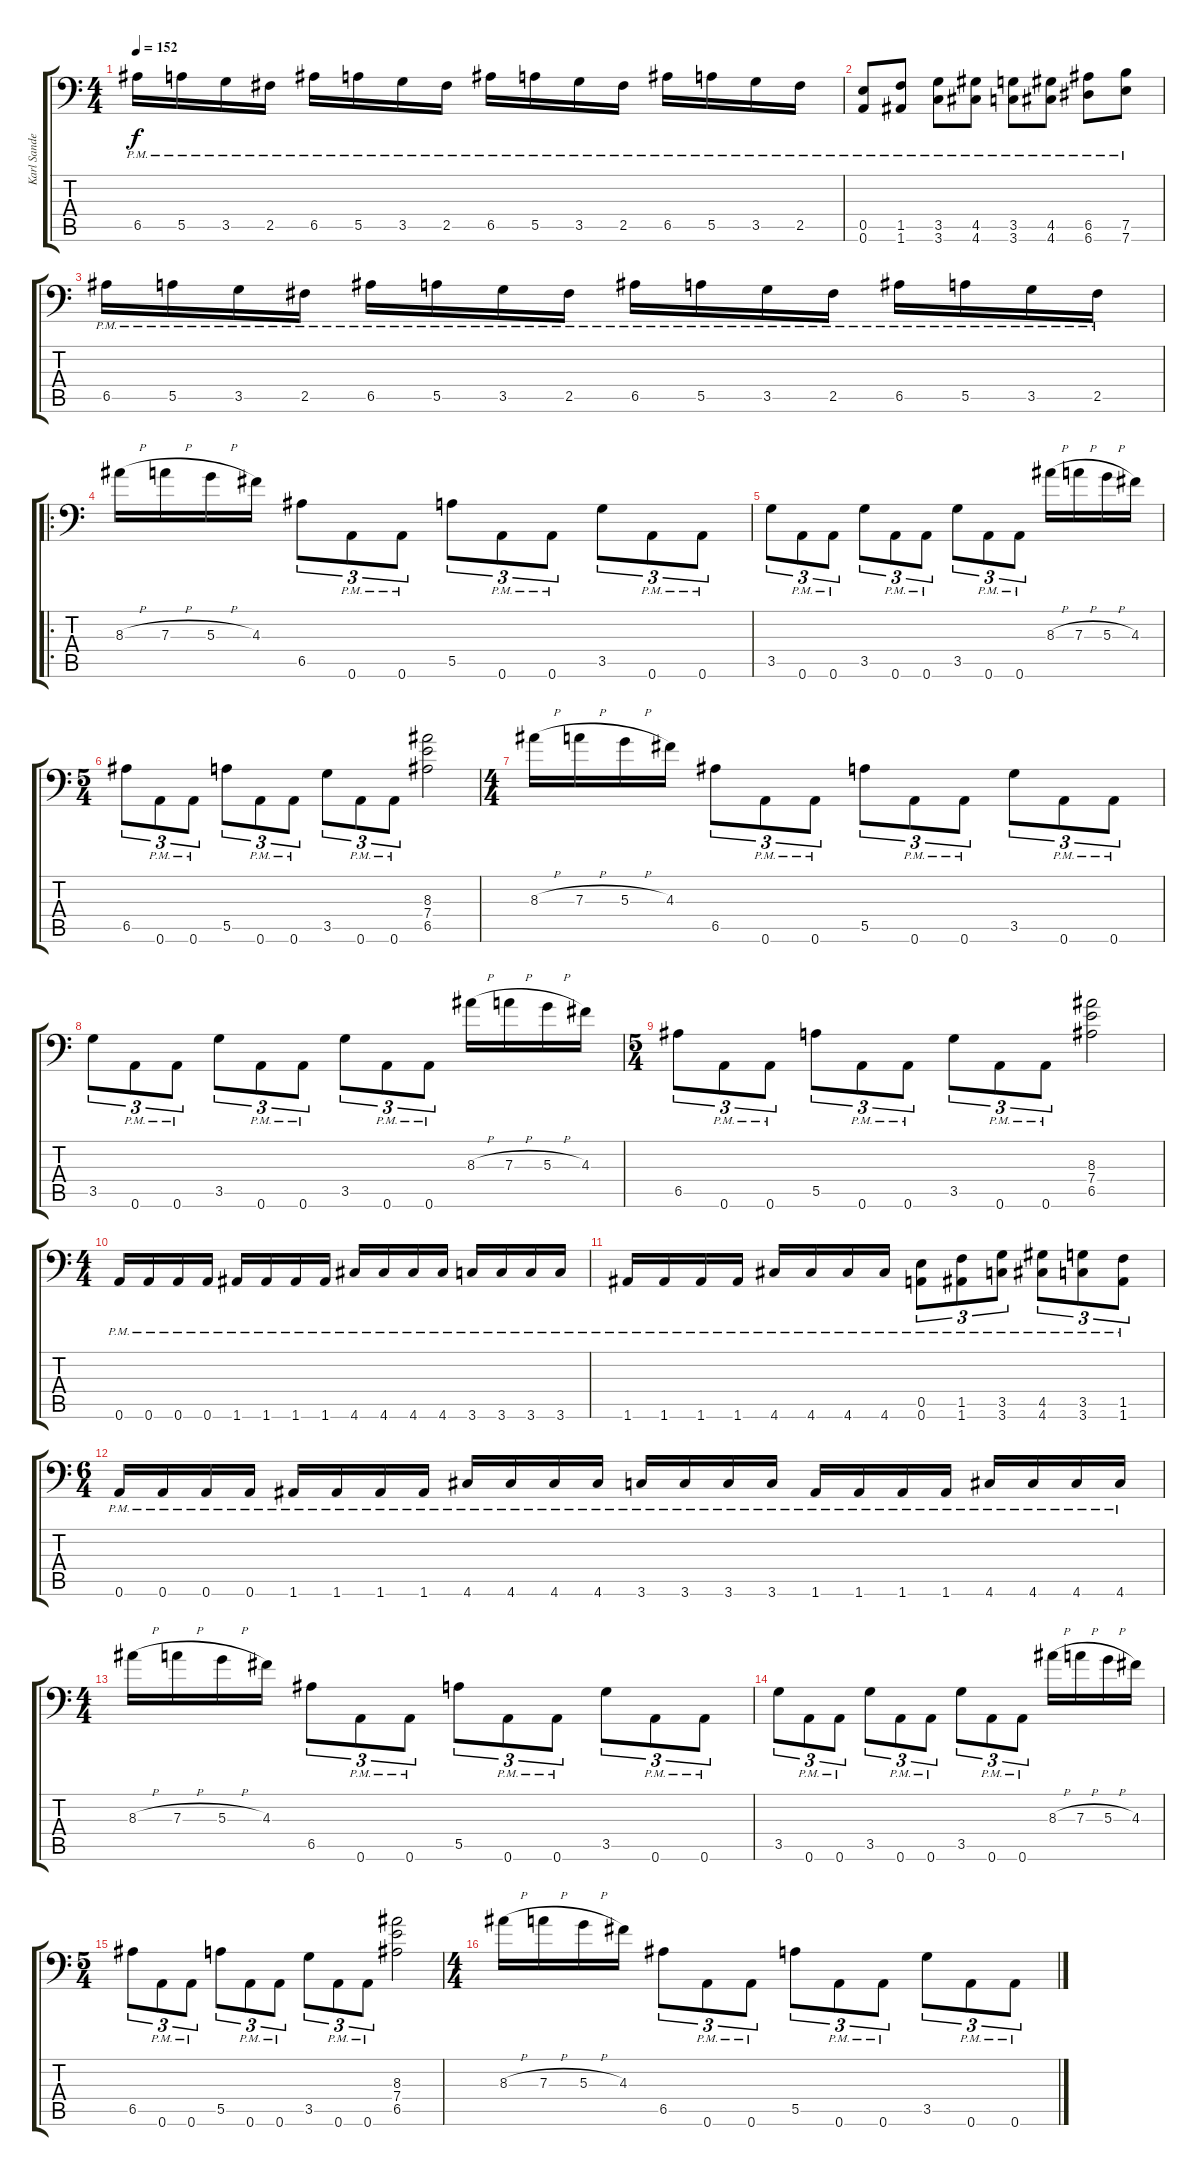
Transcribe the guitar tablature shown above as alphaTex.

\track ("Karl Sanders" "Karl Sande") {instrument distortionguitar}
\staff {score tabs}
\tuning (B3 Gb3 D3 A2 E2 A1) {hide}
\ts (4 4)
\tempo 152
\clef f4
\ks c
6.5{pm}.16{dy f instrument distortionguitar} 5.5{pm}.16 3.5{pm}.16 2.5{pm}.16 6.5{pm}.16 5.5{pm}.16 3.5{pm}.16 2.5{pm}.16 6.5{pm}.16 5.5{pm}.16 3.5{pm}.16 2.5{pm}.16 6.5{pm}.16 5.5{pm}.16 3.5{pm}.16 2.5{pm}.16 |
(0.5{pm} 0.6{pm}).8 (1.5{pm} 1.6{pm}).8 (3.5{pm} 3.6{pm}).8 (4.5{pm} 4.6{pm}).8 (3.5{pm} 3.6{pm}).8 (4.5{pm} 4.6{pm}).8 (6.5{pm} 6.6{pm}).8 (7.5{pm} 7.6{pm}).8 |
6.5{pm}.16 5.5{pm}.16 3.5{pm}.16 2.5{pm}.16 6.5{pm}.16 5.5{pm}.16 3.5{pm}.16 2.5{pm}.16 6.5{pm}.16 5.5{pm}.16 3.5{pm}.16 2.5{pm}.16 6.5{pm}.16 5.5{pm}.16 3.5{pm}.16 2.5{pm}.16 |
\ro
8.3{h}.16 7.3{h}.16 5.3{h}.16 4.3.16 6.5.8{tu (3 2)} 0.6{pm}.8{tu (3 2)} 0.6{pm}.8{tu (3 2)} 5.5.8{tu (3 2)} 0.6{pm}.8{tu (3 2)} 0.6{pm}.8{tu (3 2)} 3.5.8{tu (3 2)} 0.6{pm}.8{tu (3 2)} 0.6{pm}.8{tu (3 2)} |
3.5.8{tu (3 2)} 0.6{pm}.8{tu (3 2)} 0.6{pm}.8{tu (3 2)} 3.5.8{tu (3 2)} 0.6{pm}.8{tu (3 2)} 0.6{pm}.8{tu (3 2)} 3.5.8{tu (3 2)} 0.6{pm}.8{tu (3 2)} 0.6{pm}.8{tu (3 2)} 8.3{h}.16 7.3{h}.16 5.3{h}.16 4.3.16 |
\ts (5 4)
6.5.8{tu (3 2)} 0.6{pm}.8{tu (3 2)} 0.6{pm}.8{tu (3 2)} 5.5.8{tu (3 2)} 0.6{pm}.8{tu (3 2)} 0.6{pm}.8{tu (3 2)} 3.5.8{tu (3 2)} 0.6{pm}.8{tu (3 2)} 0.6{pm}.8{tu (3 2)} (8.3 7.4 6.5).2 |
\ts (4 4)
8.3{h}.16 7.3{h}.16 5.3{h}.16 4.3.16 6.5.8{tu (3 2)} 0.6{pm}.8{tu (3 2)} 0.6{pm}.8{tu (3 2)} 5.5.8{tu (3 2)} 0.6{pm}.8{tu (3 2)} 0.6{pm}.8{tu (3 2)} 3.5.8{tu (3 2)} 0.6{pm}.8{tu (3 2)} 0.6{pm}.8{tu (3 2)} |
3.5.8{tu (3 2)} 0.6{pm}.8{tu (3 2)} 0.6{pm}.8{tu (3 2)} 3.5.8{tu (3 2)} 0.6{pm}.8{tu (3 2)} 0.6{pm}.8{tu (3 2)} 3.5.8{tu (3 2)} 0.6{pm}.8{tu (3 2)} 0.6{pm}.8{tu (3 2)} 8.3{h}.16 7.3{h}.16 5.3{h}.16 4.3.16 |
\ts (5 4)
6.5.8{tu (3 2)} 0.6{pm}.8{tu (3 2)} 0.6{pm}.8{tu (3 2)} 5.5.8{tu (3 2)} 0.6{pm}.8{tu (3 2)} 0.6{pm}.8{tu (3 2)} 3.5.8{tu (3 2)} 0.6{pm}.8{tu (3 2)} 0.6{pm}.8{tu (3 2)} (8.3 7.4 6.5).2 |
\ts (4 4)
0.6{pm}.16 0.6{pm}.16 0.6{pm}.16 0.6{pm}.16 1.6{pm}.16 1.6{pm}.16 1.6{pm}.16 1.6{pm}.16 4.6{pm}.16 4.6{pm}.16 4.6{pm}.16 4.6{pm}.16 3.6{pm}.16 3.6{pm}.16 3.6{pm}.16 3.6{pm}.16 |
1.6{pm}.16 1.6{pm}.16 1.6{pm}.16 1.6{pm}.16 4.6{pm}.16 4.6{pm}.16 4.6{pm}.16 4.6{pm}.16 (0.5{pm} 0.6{pm}).8{tu (3 2)} (1.5{pm} 1.6{pm}).8{tu (3 2)} (3.5{pm} 3.6{pm}).8{tu (3 2)} (4.5{pm} 4.6{pm}).8{tu (3 2)} (3.5{pm} 3.6{pm}).8{tu (3 2)} (1.5{pm} 1.6{pm}).8{tu (3 2)} |
\ts (6 4)
0.6{pm}.16 0.6{pm}.16 0.6{pm}.16 0.6{pm}.16 1.6{pm}.16 1.6{pm}.16 1.6{pm}.16 1.6{pm}.16 4.6{pm}.16 4.6{pm}.16 4.6{pm}.16 4.6{pm}.16 3.6{pm}.16 3.6{pm}.16 3.6{pm}.16 3.6{pm}.16 1.6{pm}.16 1.6{pm}.16 1.6{pm}.16 1.6{pm}.16 4.6{pm}.16 4.6{pm}.16 4.6{pm}.16 4.6{pm}.16 |
\ts (4 4)
8.3{h}.16 7.3{h}.16 5.3{h}.16 4.3.16 6.5.8{tu (3 2)} 0.6{pm}.8{tu (3 2)} 0.6{pm}.8{tu (3 2)} 5.5.8{tu (3 2)} 0.6{pm}.8{tu (3 2)} 0.6{pm}.8{tu (3 2)} 3.5.8{tu (3 2)} 0.6{pm}.8{tu (3 2)} 0.6{pm}.8{tu (3 2)} |
3.5.8{tu (3 2)} 0.6{pm}.8{tu (3 2)} 0.6{pm}.8{tu (3 2)} 3.5.8{tu (3 2)} 0.6{pm}.8{tu (3 2)} 0.6{pm}.8{tu (3 2)} 3.5.8{tu (3 2)} 0.6{pm}.8{tu (3 2)} 0.6{pm}.8{tu (3 2)} 8.3{h}.16 7.3{h}.16 5.3{h}.16 4.3.16 |
\ts (5 4)
6.5.8{tu (3 2)} 0.6{pm}.8{tu (3 2)} 0.6{pm}.8{tu (3 2)} 5.5.8{tu (3 2)} 0.6{pm}.8{tu (3 2)} 0.6{pm}.8{tu (3 2)} 3.5.8{tu (3 2)} 0.6{pm}.8{tu (3 2)} 0.6{pm}.8{tu (3 2)} (8.3 7.4 6.5).2 |
\ts (4 4)
8.3{h}.16 7.3{h}.16 5.3{h}.16 4.3.16 6.5.8{tu (3 2)} 0.6{pm}.8{tu (3 2)} 0.6{pm}.8{tu (3 2)} 5.5.8{tu (3 2)} 0.6{pm}.8{tu (3 2)} 0.6{pm}.8{tu (3 2)} 3.5.8{tu (3 2)} 0.6{pm}.8{tu (3 2)} 0.6{pm}.8{tu (3 2)}
